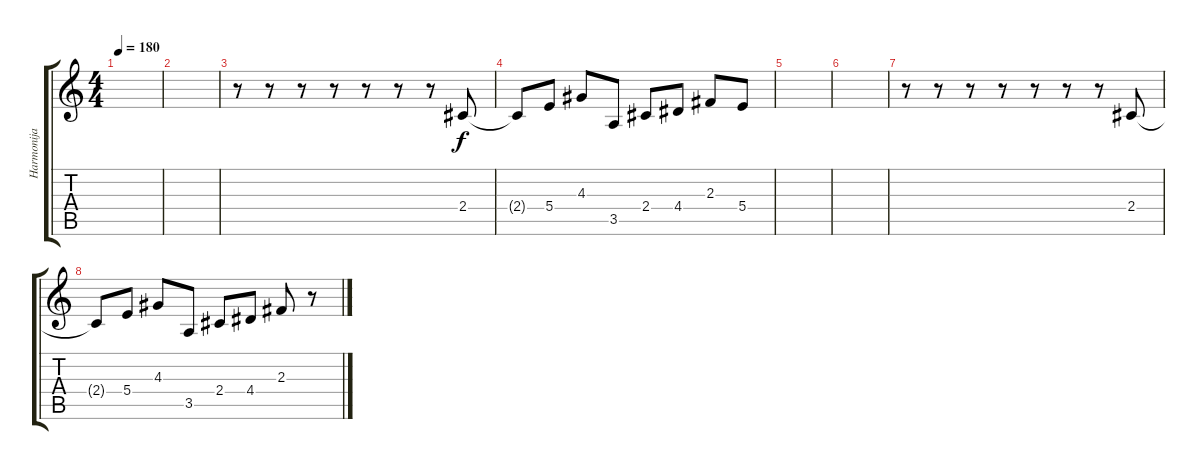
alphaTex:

\track ("Harmonija" "Harmonija") {instrument distortionguitar}
\staff {score tabs}
\tuning (Db4 Ab3 E3 B2 Gb2 Db2) {hide}
\ts (4 4)
\tempo 180
\clef g2
\ks c
|
|
r.8 r.8 r.8 r.8 r.8 r.8 r.8 2.4.8 |
2.4{t}.8 5.4.8 4.3.8 3.5.8 2.4.8 4.4.8 2.3.8 5.4.8 |
|
|
r.8 r.8 r.8 r.8 r.8 r.8 r.8 2.4.8 |
2.4{t}.8 5.4.8 4.3.8 3.5.8 2.4.8 4.4.8 2.3.8 r.8
